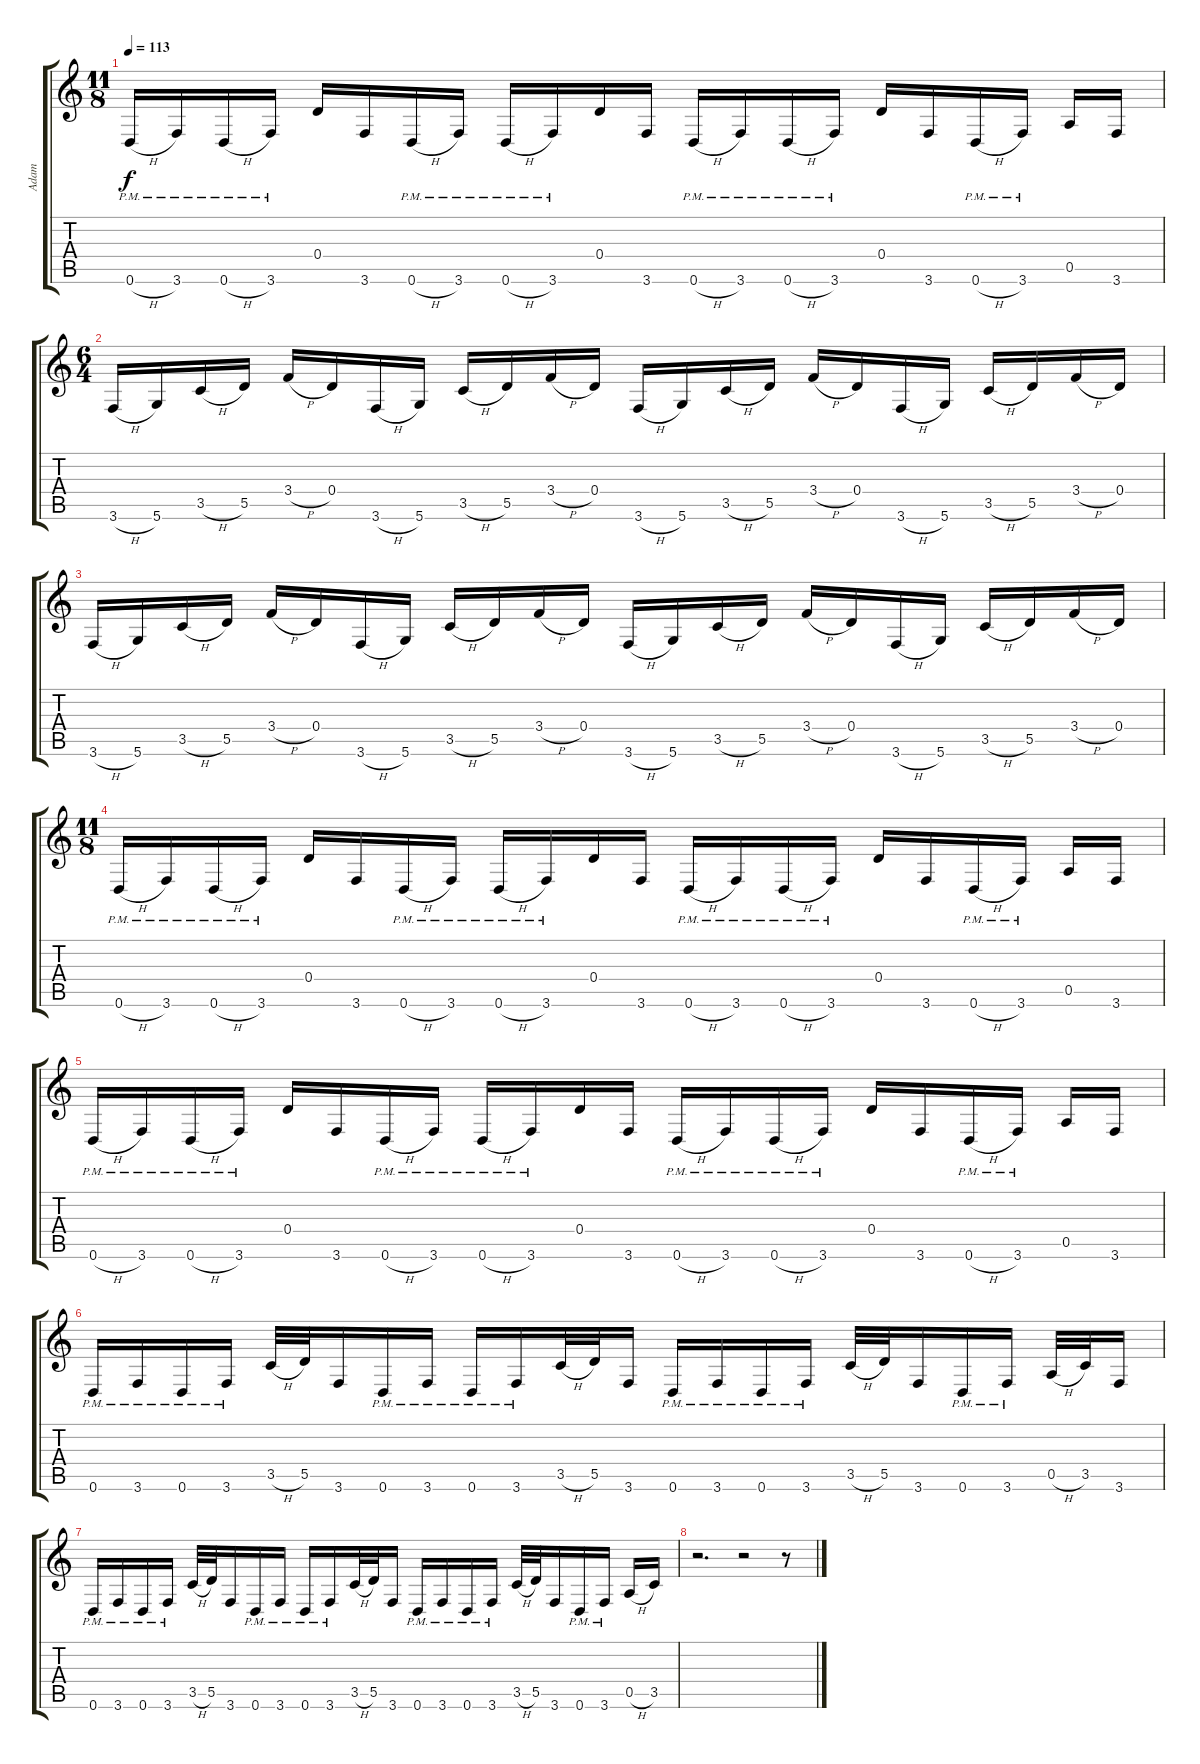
\track ("Adam" "Adam") {instrument distortionguitar}
\staff {score tabs}
\tuning (E4 B3 G3 D3 A2 D2) {hide}
\ts (11 8)
\tempo 113
\clef g2
\ks c
0.6{h pm}.16{dy f} 3.6{pm}.16 0.6{h pm}.16 3.6{pm}.16 0.4.16 3.6.16 0.6{h pm}.16 3.6{pm}.16 0.6{h pm}.16 3.6{pm}.16 0.4.16 3.6.16 0.6{h pm}.16 3.6{pm}.16 0.6{h pm}.16 3.6{pm}.16 0.4.16 3.6.16 0.6{h pm}.16 3.6{pm}.16 0.5.16 3.6.16 |
\ts (6 4)
3.6{h}.16 5.6.16 3.5{h}.16 5.5.16 3.4{h}.16 0.4.16 3.6{h}.16 5.6.16 3.5{h}.16 5.5.16 3.4{h}.16 0.4.16 3.6{h}.16 5.6.16 3.5{h}.16 5.5.16 3.4{h}.16 0.4.16 3.6{h}.16 5.6.16 3.5{h}.16 5.5.16 3.4{h}.16 0.4.16 |
3.6{h}.16 5.6.16 3.5{h}.16 5.5.16 3.4{h}.16 0.4.16 3.6{h}.16 5.6.16 3.5{h}.16 5.5.16 3.4{h}.16 0.4.16 3.6{h}.16 5.6.16 3.5{h}.16 5.5.16 3.4{h}.16 0.4.16 3.6{h}.16 5.6.16 3.5{h}.16 5.5.16 3.4{h}.16 0.4.16 |
\ts (11 8)
0.6{h pm}.16 3.6{pm}.16 0.6{h pm}.16 3.6{pm}.16 0.4.16 3.6.16 0.6{h pm}.16 3.6{pm}.16 0.6{h pm}.16 3.6{pm}.16 0.4.16 3.6.16 0.6{h pm}.16 3.6{pm}.16 0.6{h pm}.16 3.6{pm}.16 0.4.16 3.6.16 0.6{h pm}.16 3.6{pm}.16 0.5.16 3.6.16 |
0.6{h pm}.16 3.6{pm}.16 0.6{h pm}.16 3.6{pm}.16 0.4.16 3.6.16 0.6{h pm}.16 3.6{pm}.16 0.6{h pm}.16 3.6{pm}.16 0.4.16 3.6.16 0.6{h pm}.16 3.6{pm}.16 0.6{h pm}.16 3.6{pm}.16 0.4.16 3.6.16 0.6{h pm}.16 3.6{pm}.16 0.5.16 3.6.16 |
0.6{pm}.16 3.6{pm}.16 0.6{pm}.16 3.6{pm}.16 3.5{h}.32 5.5.32 3.6.16 0.6{pm}.16 3.6{pm}.16 0.6{pm}.16 3.6{pm}.16 3.5{h}.32 5.5.32 3.6.16 0.6{pm}.16 3.6{pm}.16 0.6{pm}.16 3.6{pm}.16 3.5{h}.32 5.5.32 3.6.16 0.6{pm}.16 3.6{pm}.16 0.5{h}.32 3.5.32 3.6.16 |
0.6{pm}.16 3.6{pm}.16 0.6{pm}.16 3.6{pm}.16 3.5{h}.32 5.5.32 3.6.16 0.6{pm}.16 3.6{pm}.16 0.6{pm}.16 3.6{pm}.16 3.5{h}.32 5.5.32 3.6.16 0.6{pm}.16 3.6{pm}.16 0.6{pm}.16 3.6{pm}.16 3.5{h}.32 5.5.32 3.6.16 0.6{pm}.16 3.6{pm}.16 0.5{h}.16 3.5.16 |
r.2{d} r.2 r.8
